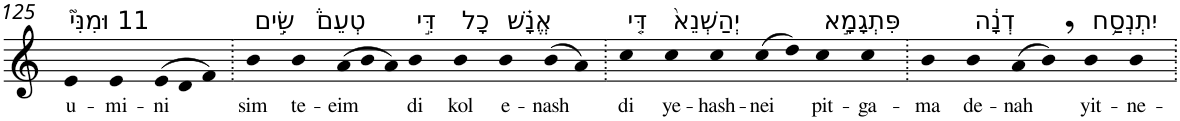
**kern	**text
*part1	*part1
*staff1	*staff1
*I"Piano	*
*I'Pno	*
!!LO:PB:g=z
*clefG2	*
*k[]	*
=125	=125
!LO:TX:a:t=11 וּמִנִּי֮	!
!	!LO:LY:b
4e	u-
!	!LO:LY:b
4e	-mi-
*Xtuplet	*
!	!LO:LY:b
(>12e	-ni
12d	.
12f)	.
=126.	=126.
!LO:TX:a:t=שִׂ֣ים	!
!	!LO:LY:b
4b	sim
!LO:TX:a:t=טְעֵם֒	!
!	!LO:LY:b
4b	te-
!	!LO:LY:b
(>12a	-eim
12b	.
12a)	.
!LO:TX:a:t=דִּ֣י	!
!	!LO:LY:b
4b	di
!LO:TX:a:t=כָל	!
!	!LO:LY:b
4b	kol
!LO:TX:a:t=אֱנָ֗שׁ	!
!	!LO:LY:b
4b	e-
!	!LO:LY:b
(>8b	-nash
8a)	.
=127.	=127.
!LO:TX:a:t=דִּ֤י	!
!	!LO:LY:b
4cc	di
!LO:TX:a:t=יְהַשְׁנֵא֙	!
!	!LO:LY:b
4cc	ye-
!	!LO:LY:b
4cc	-hash-
!	!LO:LY:b
(>8cc	-nei
8dd)	.
!LO:TX:a:t=פִּתְגָמָ֣א	!
!	!LO:LY:b
4cc	pit-
!	!LO:LY:b
4cc	-ga-
=128.	=128.
!	!LO:LY:b
4b	-ma
!LO:TX:a:t=דְנָ֔ה	!
!	!LO:LY:b
4b	de-
!	!LO:LY:b
(>8a	-nah
8b,)	.
!LO:TX:a:t=יִתְנְסַ֥ח	!
!	!LO:LY:b
4b	yit-
!	!LO:LY:b
4b	-ne-
=.	=.
*-	*-
